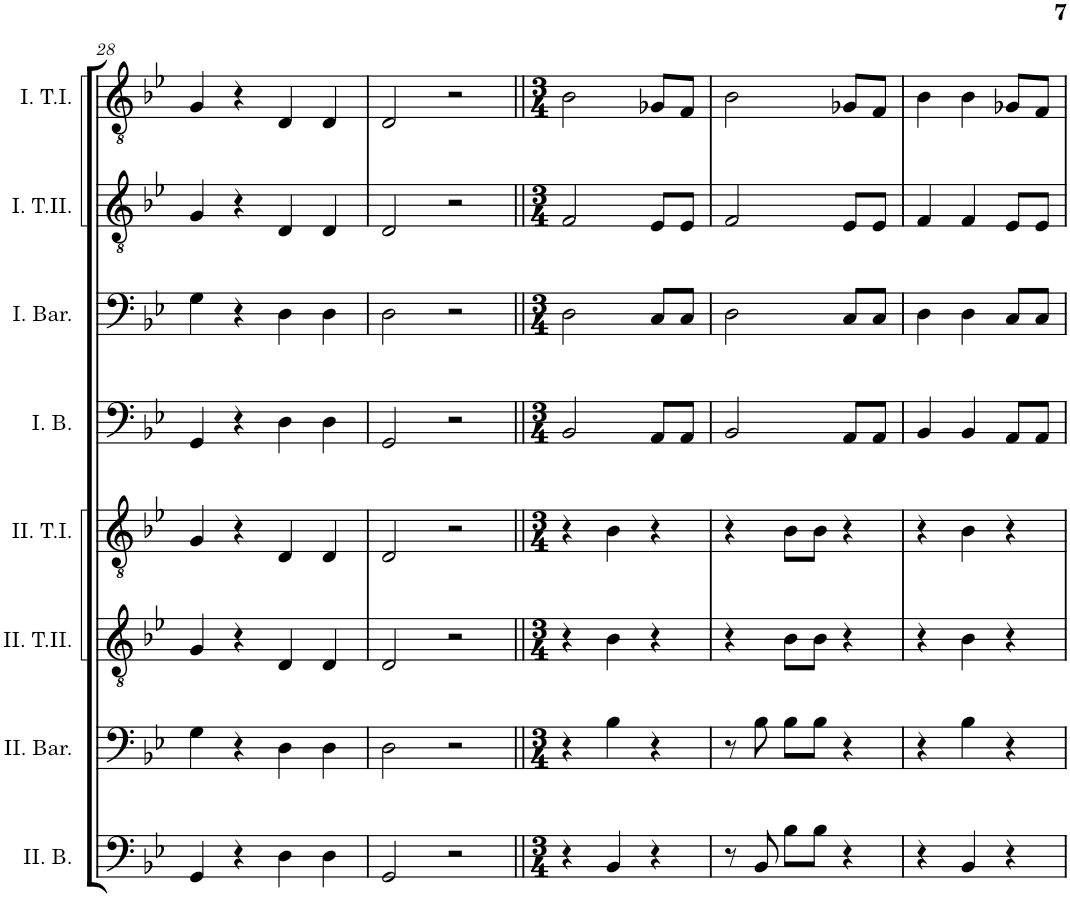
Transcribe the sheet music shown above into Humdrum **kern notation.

**kern	**kern	**kern	**kern	**kern	**kern	**kern	**kern
*part8	*part7	*part6	*part5	*part4	*part3	*part2	*part1
*staff8	*staff7	*staff6	*staff5	*staff4	*staff3	*staff2	*staff1
*I"II. Bas	*I"II. Baryton	*I"II. Tenor II.	*I"II. Tenor I.	*I"I. Bas	*I"I. Baryton	*I"I. Tenor II.	*I"I. Tenor I.
*I'II. B.	*I'II. Bar.	*I'II. T.II.	*I'II. T.I.	*I'I. B.	*I'I. Bar.	*I'I. T.II.	*I'I. T.I.
!!LO:PB:g=z
*clefF4	*clefF4	*clefGv2	*clefGv2	*clefF4	*clefF4	*clefGv2	*clefGv2
*k[b-e-]	*k[b-e-]	*k[b-e-]	*k[b-e-]	*k[b-e-]	*k[b-e-]	*k[b-e-]	*k[b-e-]
*M4/4	*M4/4	*M4/4	*M4/4	*M4/4	*M4/4	*M4/4	*M4/4
*met(c)	*met(c)	*met(c)	*met(c)	*met(c)	*met(c)	*met(c)	*met(c)
=28	=28	=28	=28	=28	=28	=28	=28
4GG/	4G\	4G/	4G/	4GG/	4G\	4G/	4G/
4r	4r	4r	4r	4r	4r	4r	4r
4D\	4D\	4D/	4D/	4D\	4D\	4D/	4D/
4D\	4D\	4D/	4D/	4D\	4D\	4D/	4D/
=29	=29	=29	=29	=29	=29	=29	=29
2GG/	2D\	2D/	2D/	2GG/	2D\	2D/	2D/
2r	2r	2r	2r	2r	2r	2r	2r
=30||	=30||	=30||	=30||	=30||	=30||	=30||	=30||
*M3/4	*M3/4	*M3/4	*M3/4	*M3/4	*M3/4	*M3/4	*M3/4
4r	4r	4r	4r	2BB-/	2D\	2F/	2B-\
4BB-/	4B-\	4B-\	4B-\	.	.	.	.
4r	4r	4r	4r	8AA/L	8C/L	8E-/L	8G-X/L
.	.	.	.	8AA/J	8C/J	8E-/J	8F/J
=31	=31	=31	=31	=31	=31	=31	=31
8r	8r	4r	4r	2BB-/	2D\	2F/	2B-\
8BB-/	8B-\	.	.	.	.	.	.
8B-\L	8B-\L	8B-\L	8B-\L	.	.	.	.
8B-\J	8B-\J	8B-\J	8B-\J	.	.	.	.
4r	4r	4r	4r	8AA/L	8C/L	8E-/L	8G-X/L
.	.	.	.	8AA/J	8C/J	8E-/J	8F/J
=32	=32	=32	=32	=32	=32	=32	=32
4r	4r	4r	4r	4BB-/	4D\	4F/	4B-\
4BB-/	4B-\	4B-\	4B-\	4BB-/	4D\	4F/	4B-\
4r	4r	4r	4r	8AA/L	8C/L	8E-/L	8G-X/L
.	.	.	.	8AA/J	8C/J	8E-/J	8F/J
=	=	=	=	=	=	=	=
*-	*-	*-	*-	*-	*-	*-	*-
